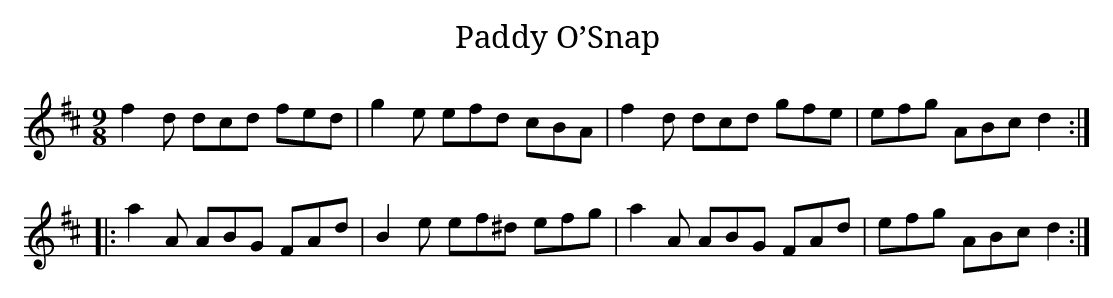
X:1
T:Paddy O’Snap
M:9/8
L:1/8
K:D
f2d dcd fed|g2e efd cBA|f2d dcd gfe|efg ABc d2:|
|:a2A ABG FAd|B2e ef^d efg|a2A ABG FAd|efg ABc d2:|]
